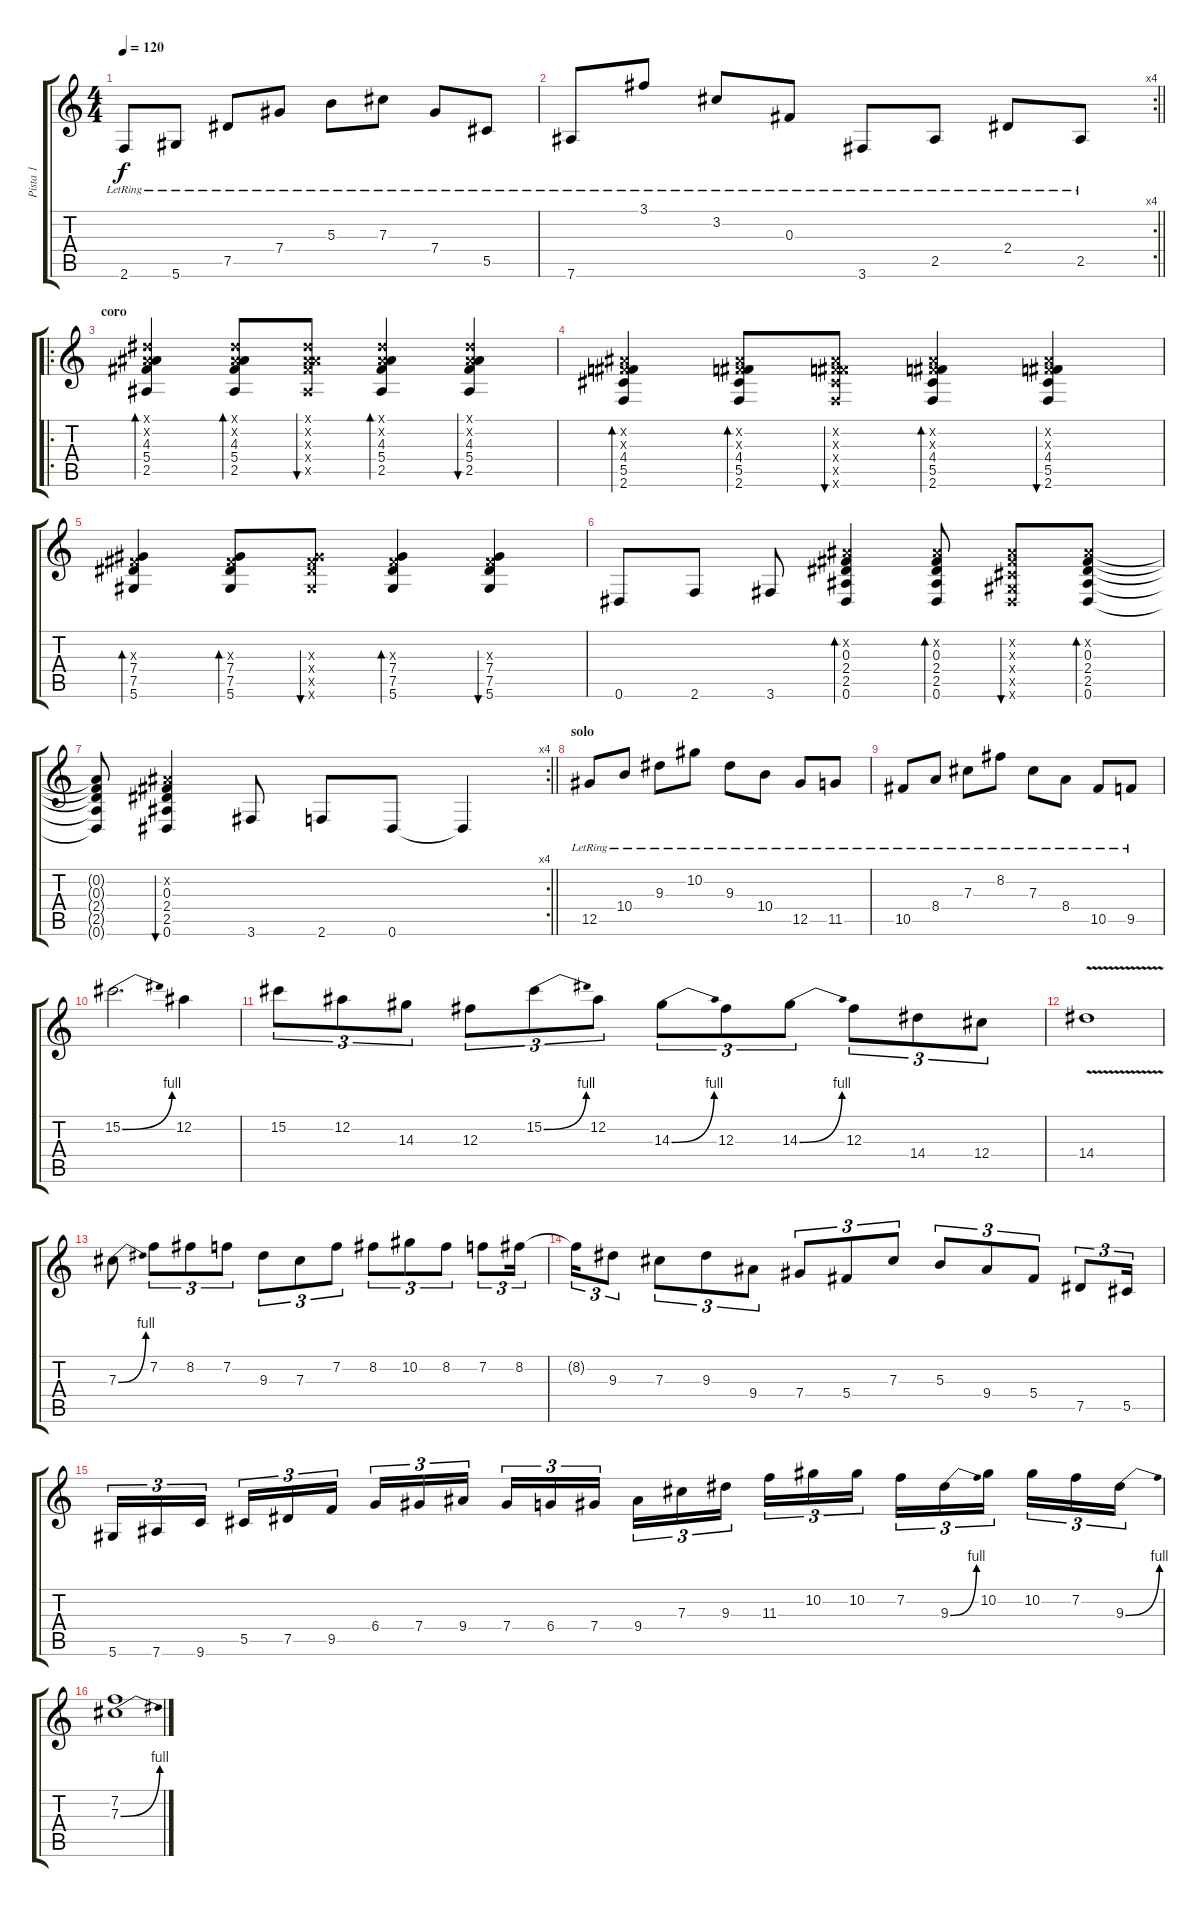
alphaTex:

\track ("Pista 1" "Pista 1") {instrument electricguitarclean}
\staff {score tabs}
\tuning (Eb4 Bb3 Gb3 Db3 Ab2 Eb2) {hide}
\ts (4 4)
\tempo 120
\clef g2
\ks c
2.6{lr}.8{dy f} 5.6{lr}.8 7.5{lr}.8 7.4{lr}.8 5.3{lr}.8 7.3{lr}.8 7.4{lr}.8 5.5{lr}.8 |
\rc 4
\barLineRight lightlight
7.6{lr}.8 3.1{lr}.8 3.2{lr}.8 0.3{lr}.8 3.6{lr}.8 2.5{lr}.8 2.4{lr}.8 2.5{lr}.8 |
\ro
\section ("" "coro")
(0.1{x} 0.2{x} 4.3 5.4 2.5).4{bd 60} (0.1{x} 0.2{x} 4.3 5.4 2.5).8{bd 60} (0.1{x} 0.2{x} 4.3{x} 5.4{x} 2.5{x}).8{bu 60} (0.1{x} 0.2{x} 4.3 5.4 2.5).4{bd 60} (0.1{x} 0.2{x} 4.3 5.4 2.5).4{bu 60} |
(0.2{x} 0.3{x} 4.4 5.5 2.6).4{bd 60} (0.2{x} 0.3{x} 4.4 5.5 2.6).8{bd 60} (0.2{x} 0.3{x} 4.4{x} 5.5{x} 2.6{x}).8{bu 60} (0.2{x} 0.3{x} 4.4 5.5 2.6).4{bd 60} (0.2{x} 0.3{x} 4.4 5.5 2.6).4{bu 60} |
(0.3{x} 7.4 7.5 5.6).4{bd 60} (0.3{x} 7.4 7.5 5.6).8{bd 60} (0.3{x} 7.4{x} 7.5{x} 5.6{x}).8{bu 60} (0.3{x} 7.4 7.5 5.6).4{bd 60} (0.3{x} 7.4 7.5 5.6).4{bu 60} |
0.6.8 2.6.8 3.6.8 (0.2{x} 0.3 2.4 2.5 0.6).4{bd 60} (0.2{x} 0.3 2.4 2.5 0.6).8{bd 60} (0.2{x} 0.3{x} 0.4{x} 0.5{x} 0.6{x}).8{bu 60} (0.2{x} 0.3 2.4 2.5 0.6).8{bd 60} |
\rc 4
\barLineRight lightlight
(0.2{t} 0.3{t} 2.4{t} 2.5{t} 0.6{t}).8 (0.2{x} 0.3 2.4 2.5 0.6).4{bu 60} 3.6.8 2.6.8 0.6.8 0.6{t}.4 |
\section ("" "solo")
12.5{lr}.8 10.4{lr}.8 9.3{lr}.8 10.2{lr}.8 9.3{lr}.8 10.4{lr}.8 12.5{lr}.8 11.5{lr}.8 |
10.5{lr}.8 8.4{lr}.8 7.3{lr}.8 8.2{lr}.8 7.3{lr}.8 8.4{lr}.8 10.5{lr}.8 9.5{lr}.8 |
15.2{be (bend 0 0 60 4)}.2{d} 12.2.4 |
15.2.8{tu (3 2)} 12.2.8{tu (3 2)} 14.3.8{tu (3 2)} 12.3.8{tu (3 2)} 15.2{be (bend 0 0 60 4)}.8{tu (3 2)} 12.2.8{tu (3 2)} 14.3{be (bend 0 0 60 4)}.8{tu (3 2)} 12.3.8{tu (3 2)} 14.3{be (bend 0 0 60 4)}.8{tu (3 2)} 12.3.8{tu (3 2)} 14.4.8{tu (3 2)} 12.4.8{tu (3 2)} |
14.4{v}.1 |
7.3{be (bend 0 0 60 4)}.8 7.2.8{tu (3 2)} 8.2.8{tu (3 2)} 7.2.8{tu (3 2)} 9.3.8{tu (3 2)} 7.3.8{tu (3 2)} 7.2.8{tu (3 2)} 8.2.8{tu (3 2)} 10.2.8{tu (3 2)} 8.2.8{tu (3 2)} 7.2.8{tu (3 2)} 8.2.16{tu (3 2)} |
8.2{t}.16{tu (3 2)} 9.3.8{tu (3 2)} 7.3.8{tu (3 2)} 9.3.8{tu (3 2)} 9.4.8{tu (3 2)} 7.4.8{tu (3 2)} 5.4.8{tu (3 2)} 7.3.8{tu (3 2)} 5.3.8{tu (3 2)} 9.4.8{tu (3 2)} 5.4.8{tu (3 2)} 7.5.8{tu (3 2)} 5.5.16{tu (3 2)} |
5.6.16{tu (3 2)} 7.6.16{tu (3 2)} 9.6.16{tu (3 2) beam splitsecondary} 5.5.16{tu (3 2)} 7.5.16{tu (3 2)} 9.5.16{tu (3 2)} 6.4.16{tu (3 2)} 7.4.16{tu (3 2)} 9.4.16{tu (3 2) beam splitsecondary} 7.4.16{tu (3 2)} 6.4.16{tu (3 2)} 7.4.16{tu (3 2)} 9.4.16{tu (3 2)} 7.3.16{tu (3 2)} 9.3.16{tu (3 2) beam splitsecondary} 11.3.16{tu (3 2)} 10.2.16{tu (3 2)} 10.2.16{tu (3 2)} 7.2.16{tu (3 2)} 9.3{be (bend 0 0 60 4)}.16{tu (3 2)} 10.2.16{tu (3 2) beam splitsecondary} 10.2.16{tu (3 2)} 7.2.16{tu (3 2)} 9.3{be (bend 0 0 60 4)}.16{tu (3 2)} |
(7.2 7.3{be (bend 0 0 60 4)}).1
